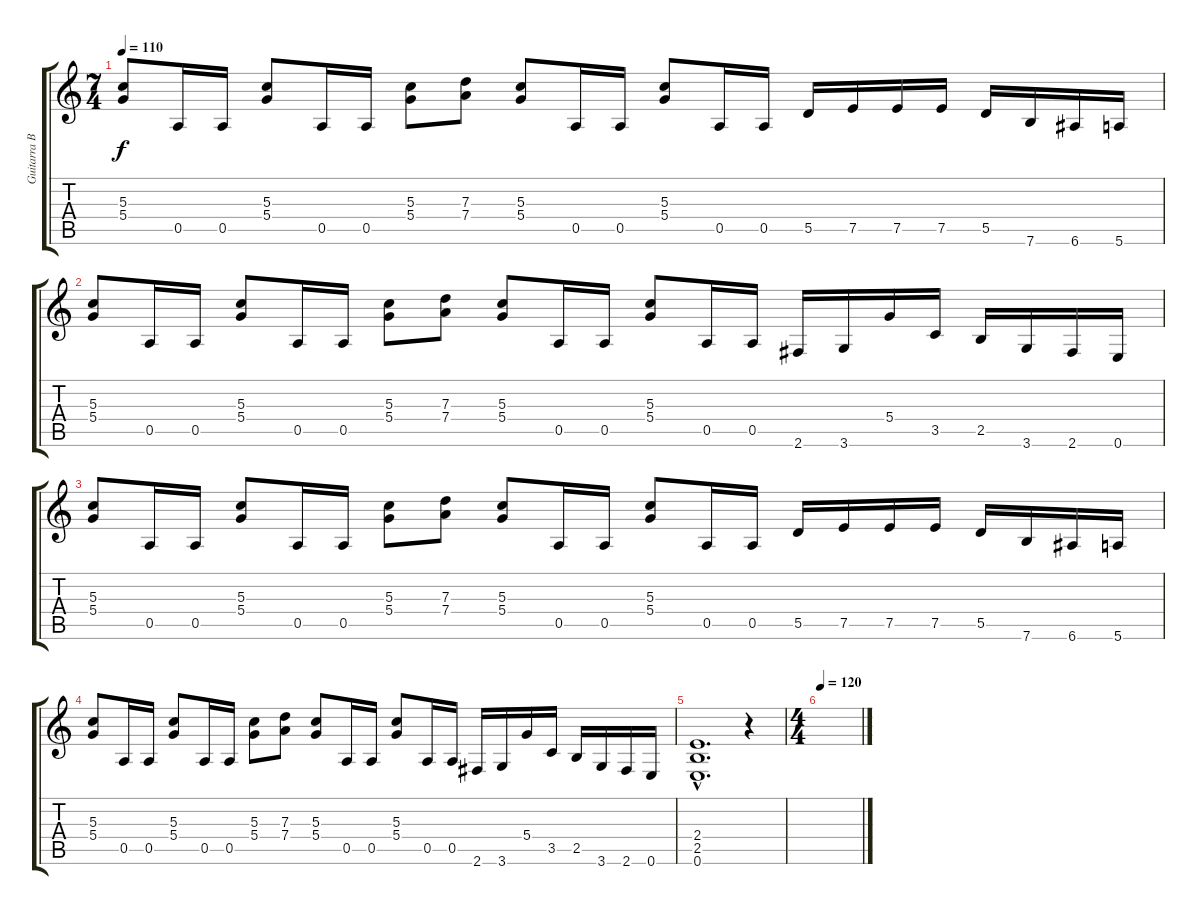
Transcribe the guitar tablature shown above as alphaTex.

\track ("Guitarra Base" "Guitarra B") {instrument distortionguitar}
\staff {score tabs}
\tuning (E4 B3 G3 D3 A2 E2) {hide}
\ts (7 4)
\tempo 110
\clef g2
\ks c
(5.3 5.4).8{dy f} 0.5.16 0.5.16 (5.3 5.4).8 0.5.16 0.5.16 (5.3 5.4).8 (7.3 7.4).8 (5.3 5.4).8 0.5.16 0.5.16 (5.3 5.4).8 0.5.16 0.5.16 5.5.16 7.5.16 7.5.16 7.5.16 5.5.16 7.6.16 6.6.16 5.6.16 |
(5.3 5.4).8 0.5.16 0.5.16 (5.3 5.4).8 0.5.16 0.5.16 (5.3 5.4).8 (7.3 7.4).8 (5.3 5.4).8 0.5.16 0.5.16 (5.3 5.4).8 0.5.16 0.5.16 2.6.16 3.6.16 5.4.16 3.5.16 2.5.16 3.6.16 2.6.16 0.6.16 |
(5.3 5.4).8 0.5.16 0.5.16 (5.3 5.4).8 0.5.16 0.5.16 (5.3 5.4).8 (7.3 7.4).8 (5.3 5.4).8 0.5.16 0.5.16 (5.3 5.4).8 0.5.16 0.5.16 5.5.16 7.5.16 7.5.16 7.5.16 5.5.16 7.6.16 6.6.16 5.6.16 |
(5.3 5.4).8 0.5.16 0.5.16 (5.3 5.4).8 0.5.16 0.5.16 (5.3 5.4).8 (7.3 7.4).8 (5.3 5.4).8 0.5.16 0.5.16 (5.3 5.4).8 0.5.16 0.5.16 2.6.16 3.6.16 5.4.16 3.5.16 2.5.16 3.6.16 2.6.16 0.6.16 |
(2.4{hac} 2.5{hac} 0.6{hac}).1{d} r.4 |
\ts (4 4)
\tempo 120
